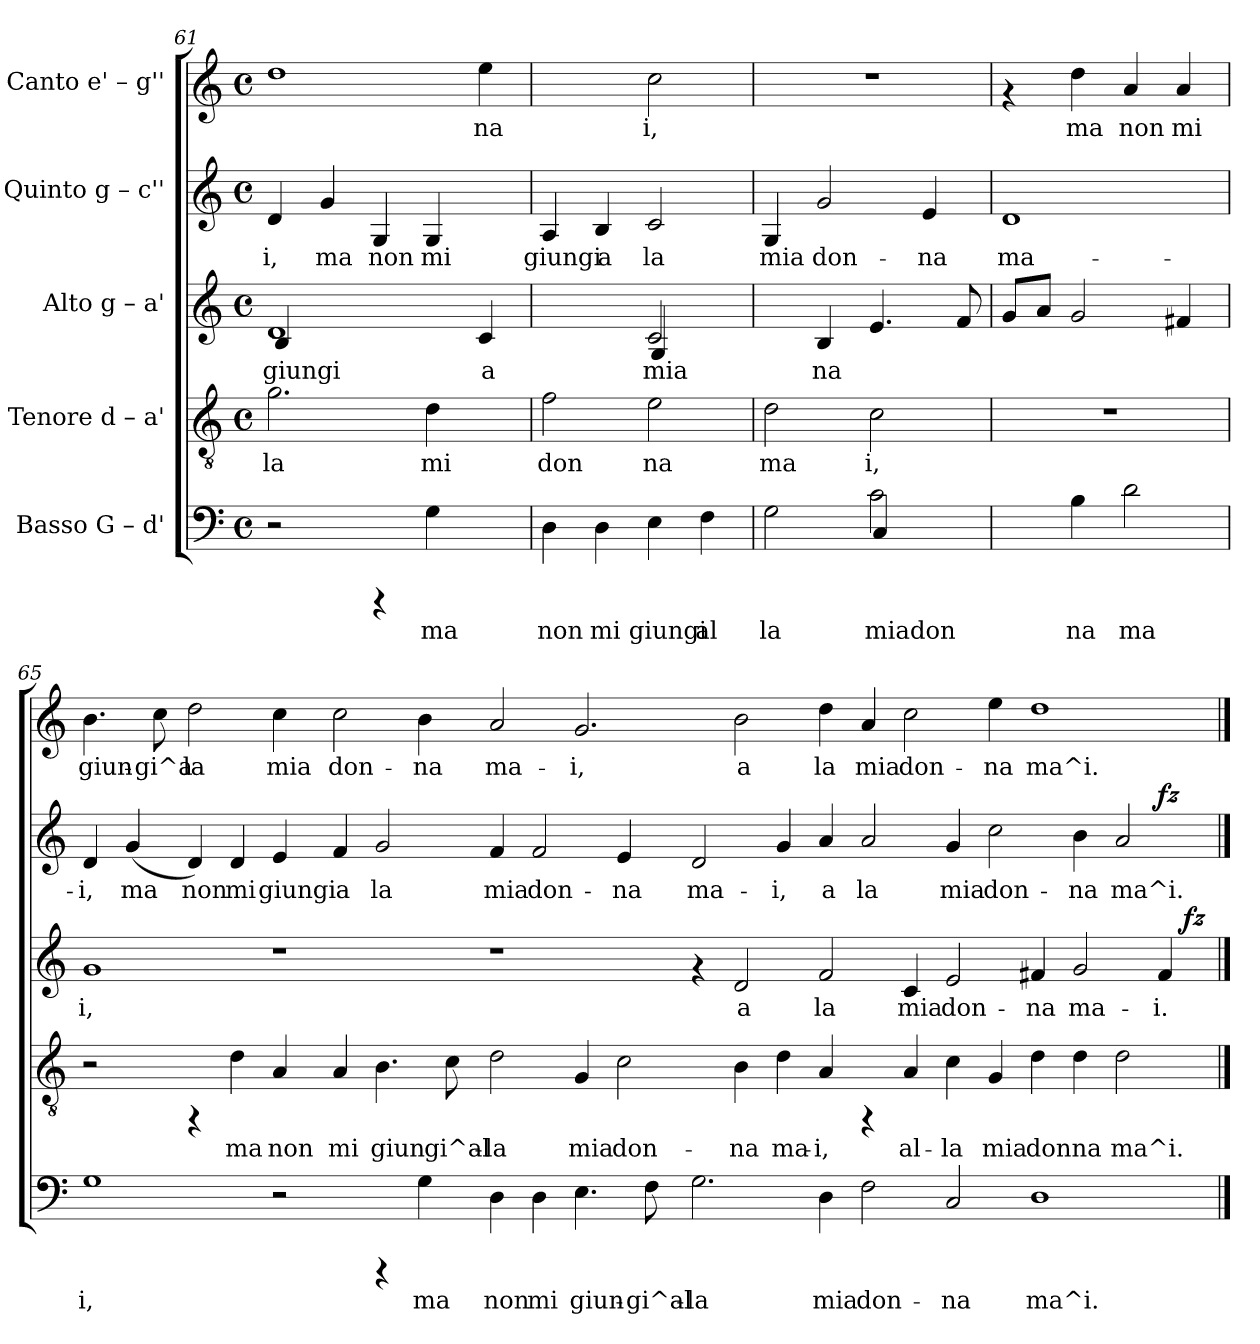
**kern	**text	**kern	**text	**kern	**text	**dynam	**kern	**text	**dynam	**kern	**text
*part5	*part5	*part4	*part4	*part3	*part3	*part3	*part2	*part2	*part2	*part1	*part1
*staff5	*staff5	*staff4	*staff4	*staff3	*staff3	*staff3	*staff2	*staff2	*staff2	*staff1	*staff1
*I"Basso  G – d'	*	*I"Tenore  d – a'	*	*I"Alto  g – a'	*	*	*I"Quinto  g – c''	*	*	*I"Canto  e' – g''	*
*clefF4	*	*clefGv2	*	*clefG2	*	*	*clefG2	*	*	*clefG2	*
*k[]	*	*k[]	*	*k[]	*	*	*k[]	*	*	*k[]	*
*C:	*	*C:	*	*C:	*	*	*C:	*	*	*C:	*
*M4/4	*	*M4/4	*	*M4/4	*	*	*M4/4	*	*	*M4/4	*
*met(c)	*	*met(c)	*	*met(c)	*	*	*met(c)	*	*	*met(c)	*
=61	=61	=61	=61	=61	=61	=61	=61	=61	=61	=61	=61
!	!	!	!LO:LY:b:cj	!	!LO:LY:b:rj	!	!	!LO:LY:b:rj	!	!	!
*	*	*	*	*^	*	*	*	*	*	*	*
2r	.	2.g\	la	1d	4B/	giungi	.	4d/	-i,	.	1dd	.
!	!	!	!	!	!	!	!	!	!LO:LY:b:rj	!	!	!
.	.	.	.	.	1ryy	.	.	4g/	ma	.	.	.
!	!	!	!	!	!	!	!	!	!LO:LY:b:rj	!	!	!
4rCCC	.	.	.	.	.	.	.	4G/	non	.	.	.
!	!LO:LY:b:cj	!	!LO:LY:b:cj	!	!	!	!	!	!LO:LY:b:rj	!	!	!
4G\	ma	4d\	mi	.	.	.	.	4G/	mi	.	.	.
!	!	!	!	!	!	!LO:LY:b:rj	!	!	!	!	!	!LO:LY:b:rj
4ryy	.	4ryy	.	4c/	.	a	.	4ryy	.	.	4ee\	na
=62	=62	=62	=62	=62	=62	=62	=62	=62	=62	=62	=62	=62
!	!LO:LY:b:cj	!	!LO:LY:b:cj	!	!	!	!	!	!LO:LY:b:rj	!	!	!
4D\	non	2f\	don	2ryy	2ryy	.	.	4A/	giungi	.	2ryy	.
!	!LO:LY:b:cj	!	!	!	!	!	!	!	!LO:LY:b:rj	!	!	!
4D\	mi	.	.	.	.	.	.	4B/	a	.	.	.
!	!LO:LY:b:cj	!	!LO:LY:b:cj	!	!	!LO:LY:b:rj	!	!	!LO:LY:b:rj	!	!	!LO:LY:b:rj
4E\	giungi	2e\	na	2c/	4G/	mia	.	2c/	la	.	2cc\	i,
!	!LO:LY:b:cj	!	!	!	!	!	!	!	!	!	!	!
4F\	al	.	.	.	4ryy	.	.	.	.	.	.	.
=63	=63	=63	=63	=63	=63	=63	=63	=63	=63	=63	=63	=63
!	!LO:LY:b:cj	!	!LO:LY:b:cj	!	!	!	!	!	!LO:LY:b:rj	!	!	!
*^	*	*	*	*v	*v	*	*	*	*	*	*	*
2G\	2ryy	la	2d\	ma	4ryy	.	.	4G/	mia	.	1r	.
!	!	!	!	!	!	!LO:LY:b:rj	!	!	!LO:LY:b:rj	!	!	!
.	.	.	.	.	4B/	na	.	2g/	don-	.	.	.
!	!	!LO:LY:b:cj	!	!LO:LY:b:cj	!	!	!	!	!	!	!	!
2c\	4C/	miadon	2c\	i,	4.e/	.	.	.	.	.	.	.
!	!	!	!	!	!	!	!	!	!LO:LY:b:rj	!	!	!
.	4ryy	.	.	.	.	.	.	4e/	-na	.	.	.
!	!	!	!	!	!	!LO:LY:b:rj	!	!	!	!	!	!
.	.	.	.	.	8f/	.	.	.	.	.	.	.
*v	*v	*	*	*	*	*	*	*	*	*	*	*
=64	=64	=64	=64	=64	=64	=64	=64	=64	=64	=64	=64
!	!	!	!	!	!LO:LY:b:rj	!	!	!LO:LY:b:rj	!	!	!
4ryy	.	1r	.	8g/L	.	.	1d	ma-	.	4rf	.
!	!	!	!	!	!LO:LY:b:rj	!	!	!	!	!	!
.	.	.	.	8a/J	.	.	.	.	.	.	.
!	!LO:LY:b:cj	!	!	!	!LO:LY:b:rj	!	!	!	!	!	!LO:LY:b:rj
4B\	na	.	.	2g/	.	.	.	.	.	4dd\	ma
!	!LO:LY:b:cj	!	!	!	!	!	!	!	!	!	!LO:LY:b:rj
2d\	ma	.	.	.	.	.	.	.	.	4a/	non
!	!	!	!	!	!LO:LY:b:rj	!	!	!	!	!	!LO:LY:b:rj
.	.	.	.	4f#X/	.	.	.	.	.	4a/	mi
!!LO:PB:g=z
=65	=65	=65	=65	=65	=65	=65	=65	=65	=65	=65	=65
!	!LO:LY:b:cj	!	!	!	!LO:LY:b:rj	!	!	!LO:LY:b:rj	!	!	!LO:LY:b:rj
*	*	*	*	*^	*	*	*^	*	*	*	*
1G	i,	2r	.	1g	1ryy	i,	.	4d/	1ryy	-i,	.	4.b\	giun-
!	!	!	!	!	!	!	!	!	!	!LO:LY:b:rj	!	!	!
.	.	.	.	.	.	.	.	(>4g/	.	ma	.	.	.
!	!	!	!	!	!	!	!	!	!	!	!	!	!LO:LY:b:rj
.	.	.	.	.	.	.	.	.	.	.	.	8cc\	-gi^a
!	!	!	!	!	!	!	!	!	!	!LO:LY:b:rj	!	!	!LO:LY:b:rj
.	.	4rFF	.	.	.	.	.	4d/)	.	non	.	2dd\	la
!	!	!	!LO:LY:b:cj	!	!	!	!	!	!	!LO:LY:b:rj	!	!	!
.	.	4d\	ma	.	.	.	.	4d/	.	mi	.	.	.
!	!	!	!LO:LY:b:cj	!	!	!	!	!	!	!LO:LY:b:rj	!	!	!LO:LY:b:rj
2r	.	4A/	non	1r	1ryy	.	.	4e/	1ryy	giungi	.	4cc\	mia
!	!	!	!LO:LY:b:cj	!	!	!	!	!	!	!LO:LY:b:rj	!	!	!LO:LY:b:rj
.	.	4A/	mi	.	.	.	.	4f/	.	a	.	2cc\	don-
!	!	!	!LO:LY:b:cj	!	!	!	!	!	!	!LO:LY:b:rj	!	!	!
4rCCC	.	4.B\	giun	.	.	.	.	2g/	.	la	.	.	.
!	!LO:LY:b:cj	!	!	!	!	!	!	!	!	!	!	!	!LO:LY:b:rj
4G\	ma	.	.	.	.	.	.	.	.	.	.	4b\	-na
!	!	!	!LO:LY:b:cj	!	!	!	!	!	!	!	!	!	!
.	.	8c\	gi^al-	.	.	.	.	.	.	.	.	.	.
!	!LO:LY:b:cj	!	!LO:LY:b:cj	!	!	!	!	!	!	!LO:LY:b:rj	!	!	!LO:LY:b:rj
4D\	non	2d\	-la	1r	1ryy	.	.	4f/	4%15ryy	mia	.	2a/	ma-
!	!LO:LY:b:cj	!	!	!	!	!	!	!	!	!LO:LY:b:rj	!	!	!
4D\	mi	.	.	.	.	.	.	2f/	.	don-	.	.	.
!	!LO:LY:b:cj	!	!LO:LY:b:cj	!	!	!	!	!	!	!	!	!	!LO:LY:b:rj
4.E\	giun-	4G/	mia	.	.	.	.	.	.	.	.	2.g/	-i,
!	!	!	!LO:LY:b:cj	!	!	!	!	!	!	!LO:LY:b:rj	!	!	!
.	.	2c\	don-	.	.	.	.	4e/	.	-na	.	.	.
!	!LO:LY:b:cj	!	!	!	!	!	!	!	!	!	!	!	!
8F\	-gi^al-	.	.	.	.	.	.	.	.	.	.	.	.
!	!LO:LY:b:cj	!	!	!	!	!	!	!	!	!LO:LY:b:rj	!	!	!
2.G\	-la	.	.	4rf	1ryy	.	.	2d/	.	ma-	.	.	.
!	!	!	!LO:LY:b:cj	!	!	!LO:LY:b:rj	!	!	!	!	!	!	!LO:LY:b:rj
.	.	4B\	-na	2d/	.	a	.	.	.	.	.	2b\	a
!	!	!	!LO:LY:b:cj	!	!	!	!	!	!	!LO:LY:b:rj	!	!	!
.	.	4d\	ma-	.	.	.	.	4g/	.	-i,	.	.	.
!	!LO:LY:b:cj	!	!LO:LY:b:cj	!	!	!LO:LY:b:rj	!	!	!	!LO:LY:b:rj	!	!	!LO:LY:b:rj
4D\	mia	4A/	-i,	2f/	.	la	.	4a/	.	a	.	4dd\	la
!	!LO:LY:b:cj	!	!	!	!	!	!	!	!	!LO:LY:b:rj	!	!	!LO:LY:b:rj
2F\	don-	4rFF	.	.	1ryy	.	.	2a/	.	la	.	4a/	mia
!	!	!	!LO:LY:b:cj	!	!	!LO:LY:b:rj	!	!	!	!	!	!	!LO:LY:b:rj
.	.	4A/	al-	4c/	.	mia	.	.	.	.	.	2cc\	don-
!	!LO:LY:b:cj	!	!LO:LY:b:cj	!	!	!LO:LY:b:rj	!	!	!	!LO:LY:b:rj	!	!	!
2C/	-na	4c\	-la	2e/	.	don-	.	4g/	.	mia	.	.	.
!	!	!	!LO:LY:b:cj	!	!	!	!	!	!	!LO:LY:b:rj	!	!	!LO:LY:b:rj
.	.	4G/	mia	.	.	.	.	2cc\	.	don-	.	4ee\	-na
!	!LO:LY:b:cj	!	!LO:LY:b:cj	!	!	!LO:LY:b:rj	!	!	!	!	!	!	!LO:LY:b:rj
1D	ma^i.-	4d\	donna	4f#X/	2ryy	-na	.	.	.	.	.	1dd	ma^i.-
!	!	!	!LO:LY:b:cj	!	!	!LO:LY:b:rj	!	!	!	!LO:LY:b:rj	!	!	!
.	.	4d\	.	2g/	.	ma-	.	4b\	.	-na	.	.	.
!	!	!	!LO:LY:b:cj	!	!	!	!	!	!	!LO:LY:b:rj	!	!	!
.	.	2d\	ma^i.-	.	4ryy	.	.	2a/	.	ma^i.-	.	.	.
!	!	!	!	!	!	!LO:LY:b:rj	!	!	!	!	!LO:DY:b	!	!
.	.	.	.	4f#/	16..ryy	-i.	.	.	4ryy	.	fz	.	.
!	!	!	!	!	!	!	!LO:DY:b	!	!	!	!	!	!
.	.	.	.	.	8ryy	.	fz	.	.	.	.	.	.
.	.	.	.	.	64ryy	.	.	.	.	.	.	.	.
*	*	*	*	*v	*v	*	*	*	*	*	*	*	*
*	*	*	*	*	*	*	*v	*v	*	*	*	*
==	==	==	==	==	==	==	==	==	==	==	==
*-	*-	*-	*-	*-	*-	*-	*-	*-	*-	*-	*-
